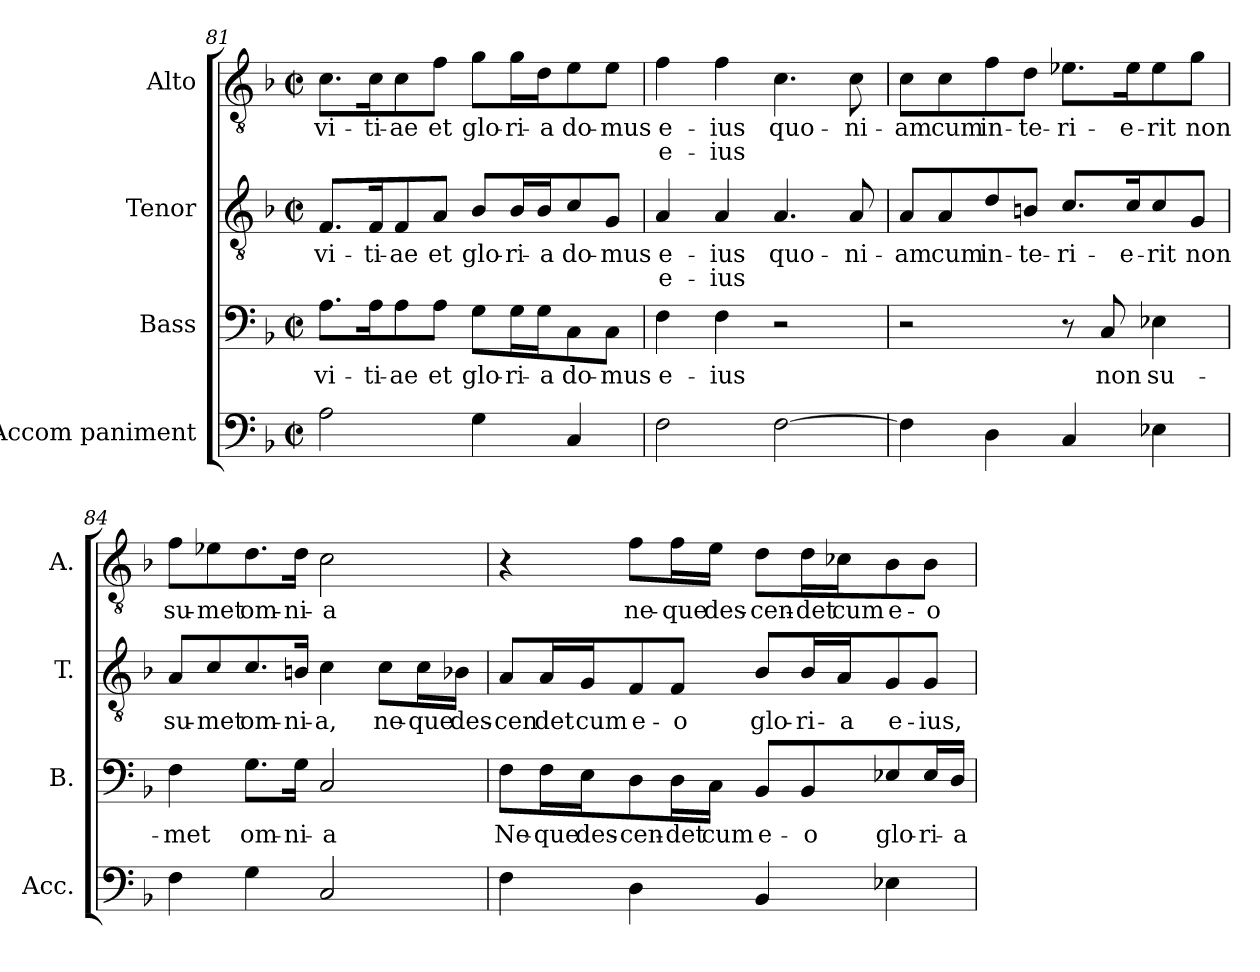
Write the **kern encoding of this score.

**kern	**kern	**text	**kern	**text	**text	**kern	**text	**text
*part4	*part3	*part3	*part2	*part2	*part2	*part1	*part1	*part1
*staff4	*staff3	*staff3	*staff2	*staff2	*staff2	*staff1	*staff1	*staff1
*I"Accom paniment	*I"Bass	*	*I"Tenor	*	*	*I"Alto	*	*
*I'Acc.	*I'B.	*	*I'T.	*	*	*I'A.	*	*
*clefF4	*clefF4	*	*clefGv2	*	*	*clefGv2	*	*
*	*	*	*ITrd7c12	*	*	*ITrd7c12	*	*
*k[b-]	*k[b-]	*	*k[b-]	*	*	*k[b-]	*	*
*F:	*F:	*	*F:	*	*	*F:	*	*
*M2/2	*M2/2	*	*M2/2	*	*	*M2/2	*	*
*met(c|)	*met(c|)	*	*met(c|)	*	*	*met(c|)	*	*
=81	=81	=81	=81	=81	=81	=81	=81	=81
!	!	!LO:LY:b:color=#000000	!	!	!	!	!	!
!	!	!	!	!LO:LY:b:color=#000000	!	!	!	!
!	!	!	!	!	!	!	!LO:LY:b:color=#000000	!
2Ai\	8.Ai\L	-vi-	8.FFi/L	-vi-	.	8.Ci\L	-vi-	.
!	!	!LO:LY:b:color=#000000	!	!	!	!	!	!
!	!	!	!	!LO:LY:b:color=#000000	!	!	!	!
!	!	!	!	!	!	!	!LO:LY:b:color=#000000	!
.	16Ai\K	-ti-	16FFi/K	-ti-	.	16Ci\K	-ti-	.
!	!	!LO:LY:b:color=#000000	!	!	!	!	!	!
!	!	!	!	!LO:LY:b:color=#000000	!	!	!	!
!	!	!	!	!	!	!	!LO:LY:b:color=#000000	!
.	8Ai\	-ae	8FFi/	-ae	.	8Ci\	-ae	.
!	!	!LO:LY:b:color=#000000	!	!	!	!	!	!
!	!	!	!	!LO:LY:b:color=#000000	!	!	!	!
!	!	!	!	!	!	!	!LO:LY:b:color=#000000	!
.	8Ai\J	et	8AAi/J	et	.	8Fi\J	et	.
!	!	!LO:LY:b:color=#000000	!	!	!	!	!	!
!	!	!	!	!LO:LY:b:color=#000000	!	!	!	!
!	!	!	!	!	!	!	!LO:LY:b:color=#000000	!
4Gi\	8Gi\L	glo-	8BB-i/L	glo-	.	8Gi\L	glo-	.
!	!	!LO:LY:b:color=#000000	!	!	!	!	!	!
!	!	!	!	!LO:LY:b:color=#000000	!	!	!	!
!	!	!	!	!	!	!	!LO:LY:b:color=#000000	!
.	16Gi\L	-ri-	16BB-i/L	-ri-	.	16Gi\L	-ri-	.
!	!	!LO:LY:b:color=#000000	!	!	!	!	!	!
!	!	!	!	!LO:LY:b:color=#000000	!	!	!	!
!	!	!	!	!	!	!	!LO:LY:b:color=#000000	!
.	16Gi\J	-a	16BB-i/J	-a	.	16Di\J	-a	.
!	!	!LO:LY:b:color=#000000	!	!	!	!	!	!
!	!	!	!	!LO:LY:b:color=#000000	!	!	!	!
!	!	!	!	!	!	!	!LO:LY:b:color=#000000	!
4Ci/	8Ci\	do-	8Ci/	do-	.	8Ei\	do-	.
!	!	!LO:LY:b:color=#000000	!	!	!	!	!	!
!	!	!	!	!LO:LY:b:color=#000000	!	!	!	!
!	!	!	!	!	!	!	!LO:LY:b:color=#000000	!
.	8Ci\J	-mus	8GGi/J	-mus	.	8Ei\J	-mus	.
=82	=82	=82	=82	=82	=82	=82	=82	=82
!	!	!LO:LY:b:color=#000000	!	!	!	!	!	!
!	!	!	!	!LO:LY:b:color=#000000	!LO:LY:b:color=#000000	!	!	!
!	!	!	!	!	!	!	!LO:LY:b:color=#000000	!LO:LY:b:color=#000000
2Fi\	4Fi\	e-	4AAi/	e-	-e-	4Fi\	e-	-e-
!	!	!LO:LY:b:color=#000000	!	!	!	!	!	!
!	!	!	!	!LO:LY:b:color=#000000	!LO:LY:b:color=#000000	!	!	!
!	!	!	!	!	!	!	!LO:LY:b:color=#000000	!LO:LY:b:color=#000000
.	4Fi\	-ius	4AAi/	-ius	ius	4Fi\	-ius	ius
!	!	!	!	!LO:LY:b:color=#000000	!	!	!	!
!	!	!	!	!	!	!	!LO:LY:b:color=#000000	!
[>2Fi\	2r	.	4.AAi/	quo-	.	4.Ci\	quo-	.
!	!	!	!	!LO:LY:b:color=#000000	!	!	!	!
!	!	!	!	!	!	!	!LO:LY:b:color=#000000	!
.	.	.	8AAi/	-ni-	.	8Ci\	-ni-	.
=83	=83	=83	=83	=83	=83	=83	=83	=83
!	!	!	!	!LO:LY:b:color=#000000	!	!	!	!
!	!	!	!	!	!	!	!LO:LY:b:color=#000000	!
4Fi\]	2r	.	8AAi/L	-am	.	8Ci\L	-am	.
!	!	!	!	!LO:LY:b:color=#000000	!	!	!	!
!	!	!	!	!	!	!	!LO:LY:b:color=#000000	!
.	.	.	8AAi/	cum	.	8Ci\	cum	.
!	!	!	!	!LO:LY:b:color=#000000	!	!	!	!
!	!	!	!	!	!	!	!LO:LY:b:color=#000000	!
4Di\	.	.	8Di/	in-	.	8Fi\	in-	.
!	!	!	!	!LO:LY:b:color=#000000	!	!	!	!
!	!	!	!	!	!	!	!LO:LY:b:color=#000000	!
.	.	.	8BBni/J	-te-	.	8Di\J	-te-	.
!	!	!	!	!LO:LY:b:color=#000000	!	!	!	!
!	!	!	!	!	!	!	!LO:LY:b:color=#000000	!
4Ci/	8r	.	8.Ci/L	-ri-	.	8.E-Xi\L	-ri-	.
!	!	!LO:LY:b:color=#000000	!	!	!	!	!	!
.	8Ci/	non	.	.	.	.	.	.
!	!	!	!	!LO:LY:b:color=#000000	!	!	!	!
!	!	!	!	!	!	!	!LO:LY:b:color=#000000	!
.	.	.	16Ci/K	-e-	.	16E-i\K	-e-	.
!	!	!LO:LY:b:color=#000000	!	!	!	!	!	!
!	!	!	!	!LO:LY:b:color=#000000	!	!	!	!
!	!	!	!	!	!	!	!LO:LY:b:color=#000000	!
4E-Xi\	4E-Xi\	su-	8Ci/	-rit	.	8E-i\	-rit	.
!	!	!	!	!LO:LY:b:color=#000000	!	!	!	!
!	!	!	!	!	!	!	!LO:LY:b:color=#000000	!
.	.	.	8GGi/J	non	.	8Gi\J	non	.
!!LO:LB:g=z
=84	=84	=84	=84	=84	=84	=84	=84	=84
!	!	!LO:LY:b:color=#000000	!	!	!	!	!	!
!	!	!	!	!LO:LY:b:color=#000000	!	!	!	!
!	!	!	!	!	!	!	!LO:LY:b:color=#000000	!
4Fi\	4Fi\	-met	8AAi/L	su-	.	8Fi\L	su-	.
!	!	!	!	!LO:LY:b:color=#000000	!	!	!	!
!	!	!	!	!	!	!	!LO:LY:b:color=#000000	!
.	.	.	8Ci/	-met	.	8E-Xi\	-met	.
!	!	!LO:LY:b:color=#000000	!	!	!	!	!	!
!	!	!	!	!LO:LY:b:color=#000000	!	!	!	!
!	!	!	!	!	!	!	!LO:LY:b:color=#000000	!
4Gi\	8.Gi\L	om-	8.Ci/	om-	.	8.Di\	om-	.
!	!	!LO:LY:b:color=#000000	!	!	!	!	!	!
!	!	!	!	!LO:LY:b:color=#000000	!	!	!	!
!	!	!	!	!	!	!	!LO:LY:b:color=#000000	!
.	16Gi\Jk	-ni-	16BBni/Jk	-ni-	.	16Di\Jk	-ni-	.
!	!	!LO:LY:b:color=#000000	!	!	!	!	!	!
!	!	!	!	!LO:LY:b:color=#000000	!	!	!	!
!	!	!	!	!	!	!	!LO:LY:b:color=#000000	!
2Ci/	2Ci/	-a	4Ci\	-a,	.	2Ci\	-a	.
!	!	!	!	!LO:LY:b:color=#000000	!	!	!	!
.	.	.	8Ci\L	ne-	.	.	.	.
!	!	!	!	!LO:LY:b:color=#000000	!	!	!	!
.	.	.	16Ci\L	-que	.	.	.	.
!	!	!	!	!LO:LY:b:color=#000000	!	!	!	!
.	.	.	16BB-Xi\JJ	des-	.	.	.	.
=85	=85	=85	=85	=85	=85	=85	=85	=85
!	!	!LO:LY:b:color=#000000	!	!	!	!	!	!
!	!	!	!	!LO:LY:b:color=#000000	!	!	!	!
4Fi\	8Fi\L	Ne-	8AAi/L	-cen	.	4r	.	.
!	!	!LO:LY:b:color=#000000	!	!	!	!	!	!
!	!	!	!	!LO:LY:b:color=#000000	!	!	!	!
.	16Fi\L	-que	16AAi/L	det	.	.	.	.
!	!	!LO:LY:b:color=#000000	!	!	!	!	!	!
!	!	!	!	!LO:LY:b:color=#000000	!	!	!	!
.	16Ei\J	des-	16GGi/J	cum	.	.	.	.
!	!	!LO:LY:b:color=#000000	!	!	!	!	!	!
!	!	!	!	!LO:LY:b:color=#000000	!	!	!	!
!	!	!	!	!	!	!	!LO:LY:b:color=#000000	!
4Di\	8Di\	-cen-	8FFi/	e-	.	8Fi\L	ne-	.
!	!	!LO:LY:b:color=#000000	!	!	!	!	!	!
!	!	!	!	!LO:LY:b:color=#000000	!	!	!	!
!	!	!	!	!	!	!	!LO:LY:b:color=#000000	!
.	16Di\L	-det	8FFi/J	-o	.	16Fi\L	-que	.
!	!	!LO:LY:b:color=#000000	!	!	!	!	!	!
!	!	!	!	!	!	!	!LO:LY:b:color=#000000	!
.	16Ci\JJ	cum	.	.	.	16Ei\JJ	des-	.
!	!	!LO:LY:b:color=#000000	!	!	!	!	!	!
!	!	!	!	!LO:LY:b:color=#000000	!	!	!	!
!	!	!	!	!	!	!	!LO:LY:b:color=#000000	!
4BB-i/	8BB-i/L	e-	8BB-i/L	glo-	.	8Di\L	-cen-	.
!	!	!LO:LY:b:color=#000000	!	!	!	!	!	!
!	!	!	!	!LO:LY:b:color=#000000	!	!	!	!
!	!	!	!	!	!	!	!LO:LY:b:color=#000000	!
.	8BB-i/	-o	16BB-i/L	-ri-	.	16Di\L	-det	.
!	!	!	!	!LO:LY:b:color=#000000	!	!	!	!
!	!	!	!	!	!	!	!LO:LY:b:color=#000000	!
.	.	.	16AAi/J	-a	.	16C-Xi\J	cum	.
!	!	!LO:LY:b:color=#000000	!	!	!	!	!	!
!	!	!	!	!LO:LY:b:color=#000000	!	!	!	!
!	!	!	!	!	!	!	!LO:LY:b:color=#000000	!
4E-Xi\	8E-Xi/	glo-	8GGi/	e-	.	8BB-i\	e-	.
!	!	!LO:LY:b:color=#000000	!	!	!	!	!	!
!	!	!	!	!LO:LY:b:color=#000000	!	!	!	!
!	!	!	!	!	!	!	!LO:LY:b:color=#000000	!
.	16E-i/L	-ri-	8GGi/J	-ius,	.	8BB-i\J	-o	.
!	!	!LO:LY:b:color=#000000	!	!	!	!	!	!
.	16Di/JJ	-a	.	.	.	.	.	.
=	=	=	=	=	=	=	=	=
*-	*-	*-	*-	*-	*-	*-	*-	*-
